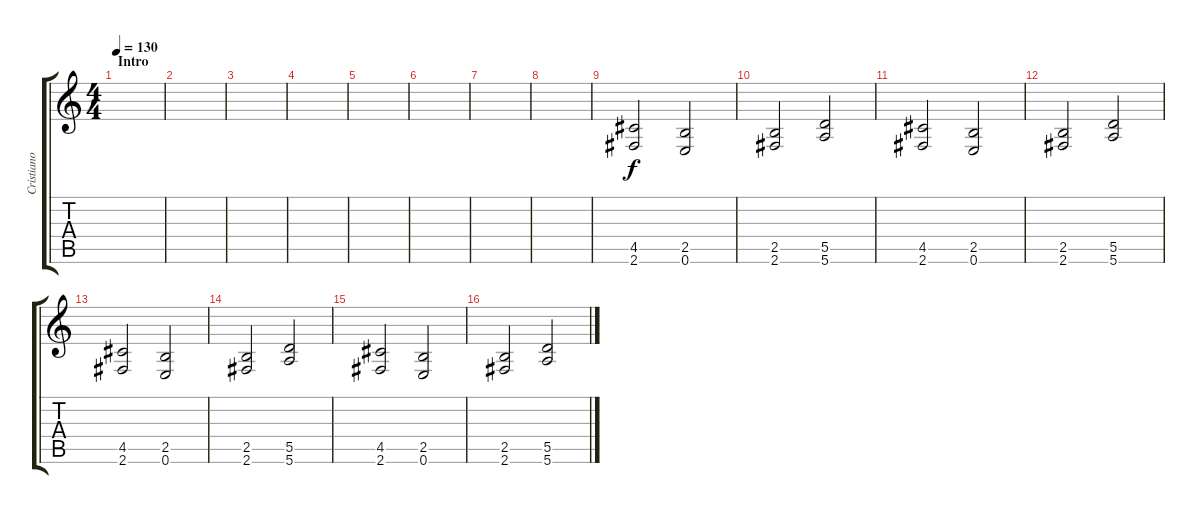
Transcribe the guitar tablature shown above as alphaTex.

\track ("Cristiano Migliore (Lead Guitar)" "Cristiano ") {instrument distortionguitar}
\staff {score tabs}
\tuning (E4 B3 G3 D3 A2 E2) {hide}
\ts (4 4)
\section ("" "Intro")
\tempo 130
\clef g2
\ks c
|
|
|
|
|
|
|
|
(4.5 2.6).2 (2.5 0.6).2 |
(2.5 2.6).2 (5.5 5.6).2 |
(4.5 2.6).2 (2.5 0.6).2 |
(2.5 2.6).2 (5.5 5.6).2 |
(4.5 2.6).2 (2.5 0.6).2 |
(2.5 2.6).2 (5.5 5.6).2 |
(4.5 2.6).2 (2.5 0.6).2 |
(2.5 2.6).2 (5.5 5.6).2
